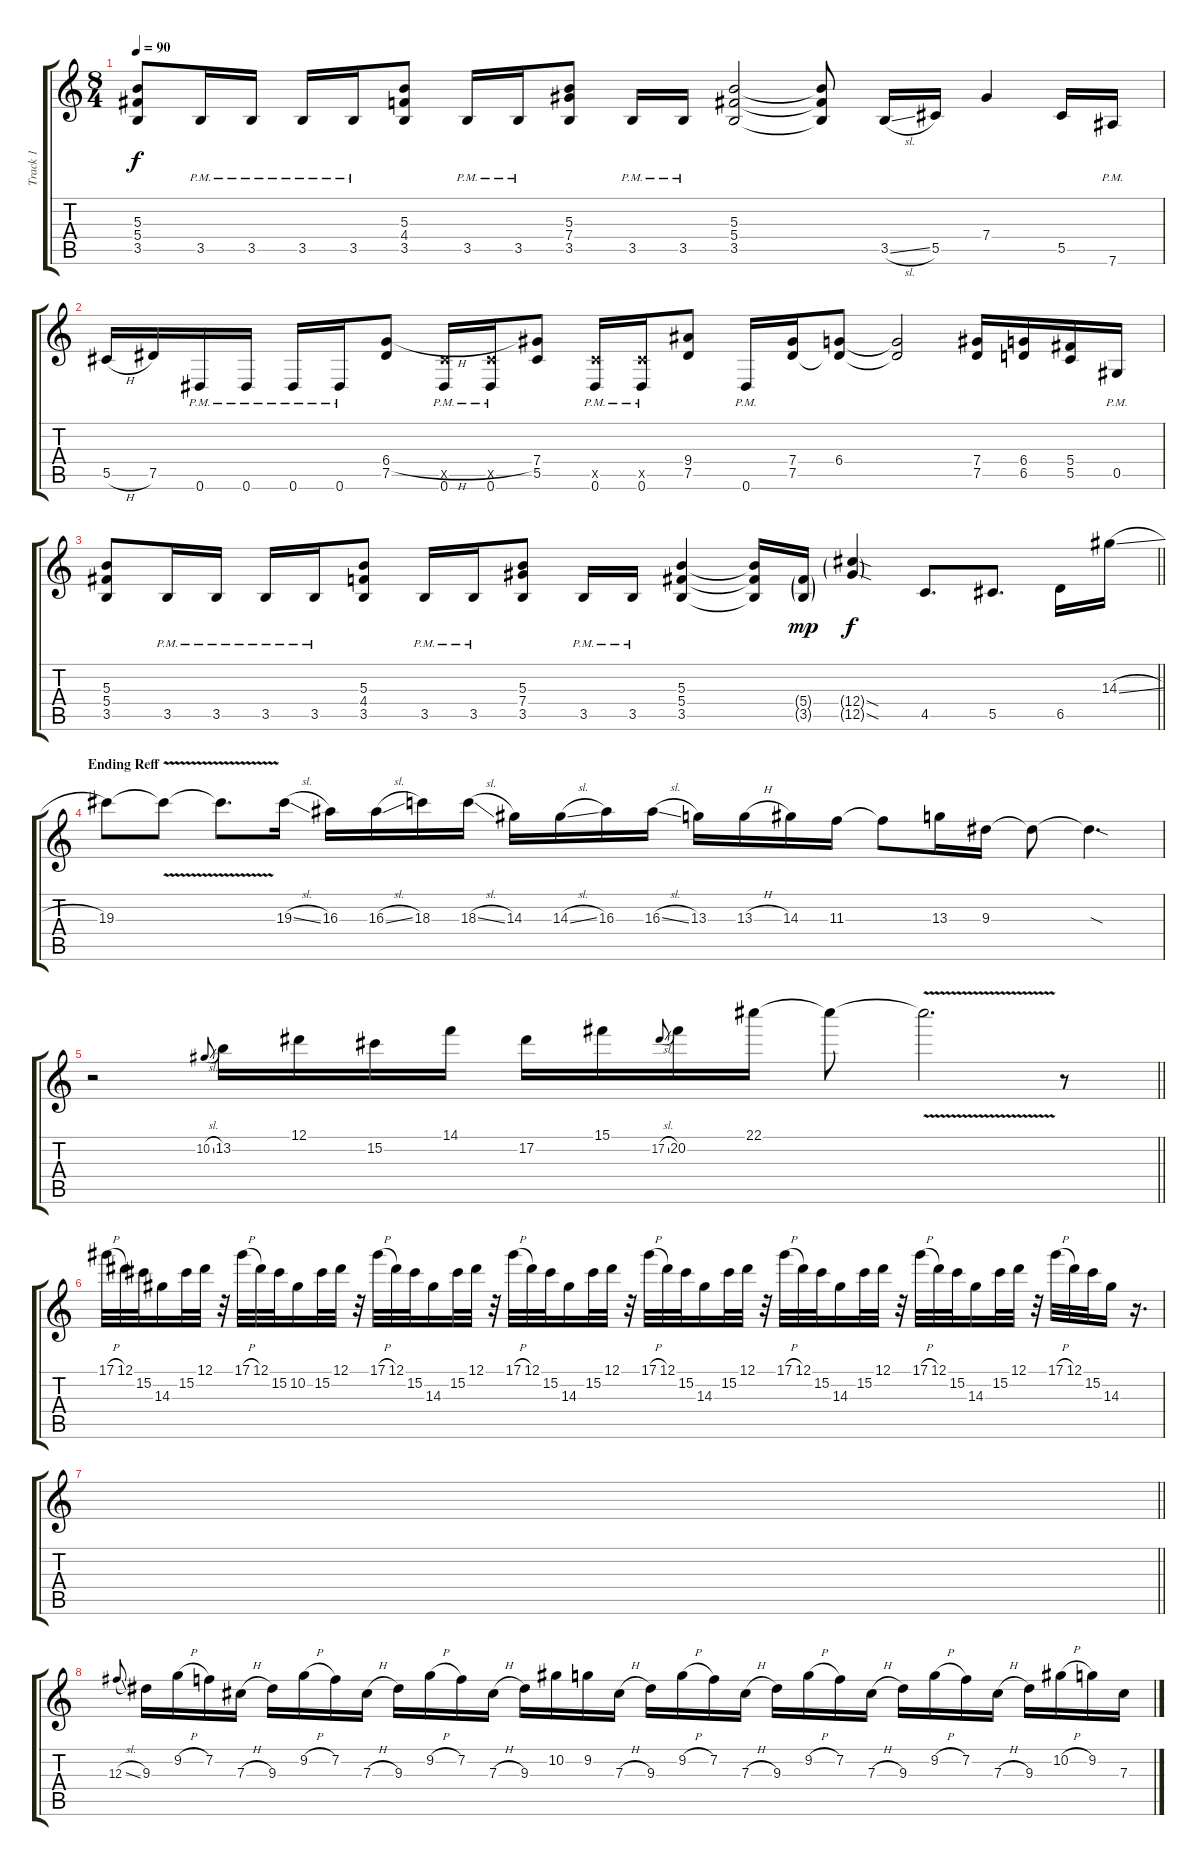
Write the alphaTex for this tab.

\track ("Track 1" "Track 1") {instrument overdrivenguitar}
\staff {score tabs}
\tuning (Eb4 Bb3 Gb3 Db3 Ab2 Eb2) {hide}
\ts (8 4)
\tempo 90
\clef g2
\ks c
(5.3 5.4 3.5).8{dy f} 3.5{pm}.16 3.5{pm}.16 3.5{pm}.16 3.5{pm}.16 (5.3 4.4 3.5).8 3.5{pm}.16 3.5{pm}.16 (5.3 7.4 3.5).8 3.5{pm}.16 3.5{pm}.16 (5.3 5.4 3.5).2 (5.3{t} 5.4{t} 3.5{t}).8 3.5{sl}.16 5.5.16 7.4.4 5.5.16 7.6{pm}.16 |
5.5{h}.16 7.5.16 0.6{pm}.16 0.6{pm}.16 0.6{pm}.16 0.6{pm}.16 (6.4{h} 7.5).8 (5.5{x} 0.6{pm}).16 (5.5{x} 0.6{pm}).16 (7.4 5.5).8 (5.5{x} 0.6{pm}).16 (5.5{x} 0.6{pm}).16 (9.4 7.5).8 0.6{pm}.16 (7.4 7.5).16 (6.4 7.5{t}).8 (6.4{t} 7.5{t}).2 (7.4 7.5).16 (6.4 6.5).16 (5.4 5.5).16 0.5{pm}.16 |
\barLineRight lightlight
(5.3 5.4 3.5).8 3.5{pm}.16 3.5{pm}.16 3.5{pm}.16 3.5{pm}.16 (5.3 4.4 3.5).8 3.5{pm}.16 3.5{pm}.16 (5.3 7.4 3.5).8 3.5{pm}.16 3.5{pm}.16 (5.3 5.4 3.5).4 (5.3{t} 5.4{t} 3.5{t}).16 (5.4{g} 3.5{g}).16{dy mp} (12.4{sod g} 12.5{sod g}).4{dy f} 4.5.8{d} 5.5.8{d} 6.5.16 14.3{sl}.16 |
\section ("" "Ending Reff")
19.3.8 19.3{v t}.8 19.3{v t}.8{d} 19.3{sl}.16 16.3.16 16.3{sl}.16 18.3.16 18.3{sl}.16 14.3.16 14.3{sl}.16 16.3.16 16.3{sl}.16 13.3.16 13.3{h}.16 14.3.16 11.3.16 11.3{t}.8 13.3.16 9.3.16 9.3{t}.8 9.3{sod t}.4{d} |
\barLineRight lightlight
r.2 10.2{sl}.8{gr onbeat} 13.2.16 12.1.16 15.2.16 14.1.16 17.2.16 15.1.16 17.2{sl}.8{gr onbeat} 20.2.16 22.1.16 22.1{t}.8 22.1{v t}.2{d} r.8 |
17.1{h}.32 12.1.32 15.2.32 14.3.16 15.2.32 12.1.32 r.32 17.1{h}.32 12.1.32 15.2.32 10.2.16 15.2.32 12.1.32 r.32 17.1{h}.32 12.1.32 15.2.32 14.3.16 15.2.32 12.1.32 r.32 17.1{h}.32 12.1.32 15.2.32 14.3.16 15.2.32 12.1.32 r.32 17.1{h}.32 12.1.32 15.2.32 14.3.16 15.2.32 12.1.32 r.32 17.1{h}.32 12.1.32 15.2.32 14.3.16 15.2.32 12.1.32 r.32 17.1{h}.32 12.1.32 15.2.32 14.3.16 15.2.32 12.1.32 r.32 17.1{h}.32 12.1.32 15.2.32 14.3.16 r.16{d} |
\barLineRight lightlight
|
12.3{sl}.8{gr onbeat} 9.3.16 9.2{h}.16 7.2.16 7.3{h}.16 9.3.16 9.2{h}.16 7.2.16 7.3{h}.16 9.3.16 9.2{h}.16 7.2.16 7.3{h}.16 9.3.16 10.2.16 9.2.16 7.3{h}.16 9.3.16 9.2{h}.16 7.2.16 7.3{h}.16 9.3.16 9.2{h}.16 7.2.16 7.3{h}.16 9.3.16 9.2{h}.16 7.2.16 7.3{h}.16 9.3.16 10.2{h}.16 9.2.16 7.3.16
